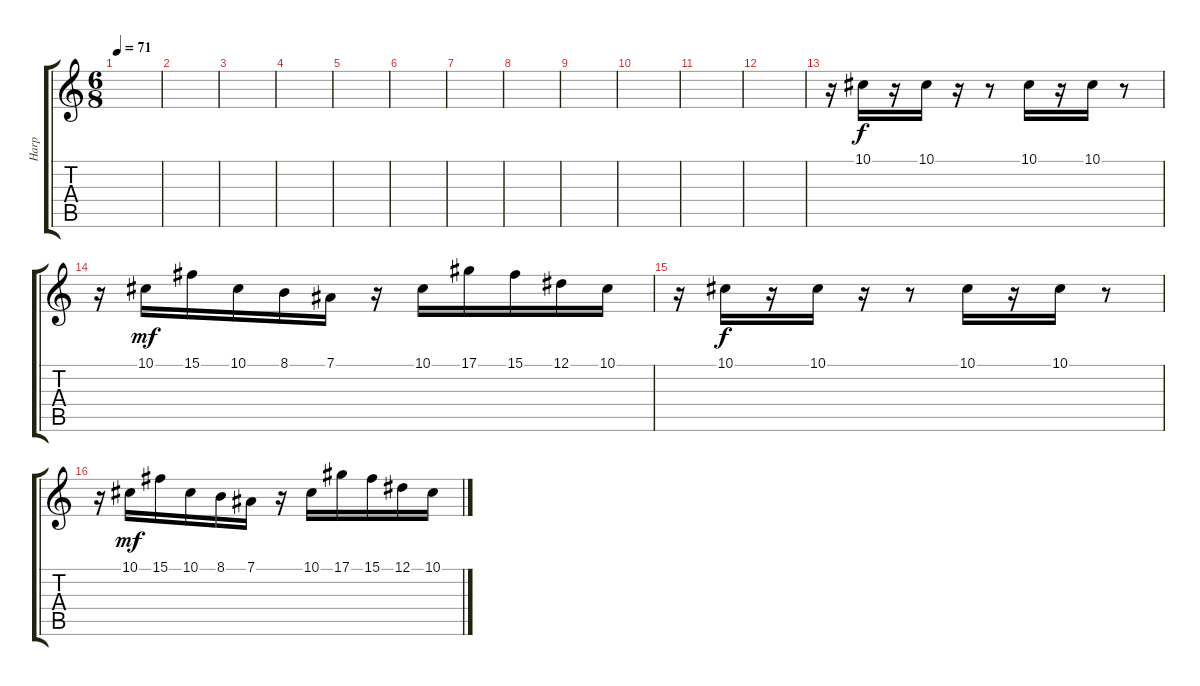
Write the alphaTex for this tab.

\track ("Harp" "Harp") {instrument orchestralharp}
\staff {score tabs}
\tuning (Eb4 Bb3 Gb3 Db3 Ab2 Eb2) {hide}
\ts (6 8)
\tempo 71
\clef g2
\ks c
|
|
|
|
|
|
|
|
|
|
|
|
r.16 10.1.16{dy f} r.16 10.1.16 r.16 r.8 10.1.16 r.16 10.1.16 r.8 |
r.16 10.1.16{dy mf} 15.1.16 10.1.16 8.1.16 7.1.16 r.16 10.1.16 17.1.16 15.1.16 12.1.16 10.1.16 |
r.16 10.1.16{dy f} r.16 10.1.16 r.16 r.8 10.1.16 r.16 10.1.16 r.8 |
r.16 10.1.16{dy mf} 15.1.16 10.1.16 8.1.16 7.1.16 r.16 10.1.16 17.1.16 15.1.16 12.1.16 10.1.16
